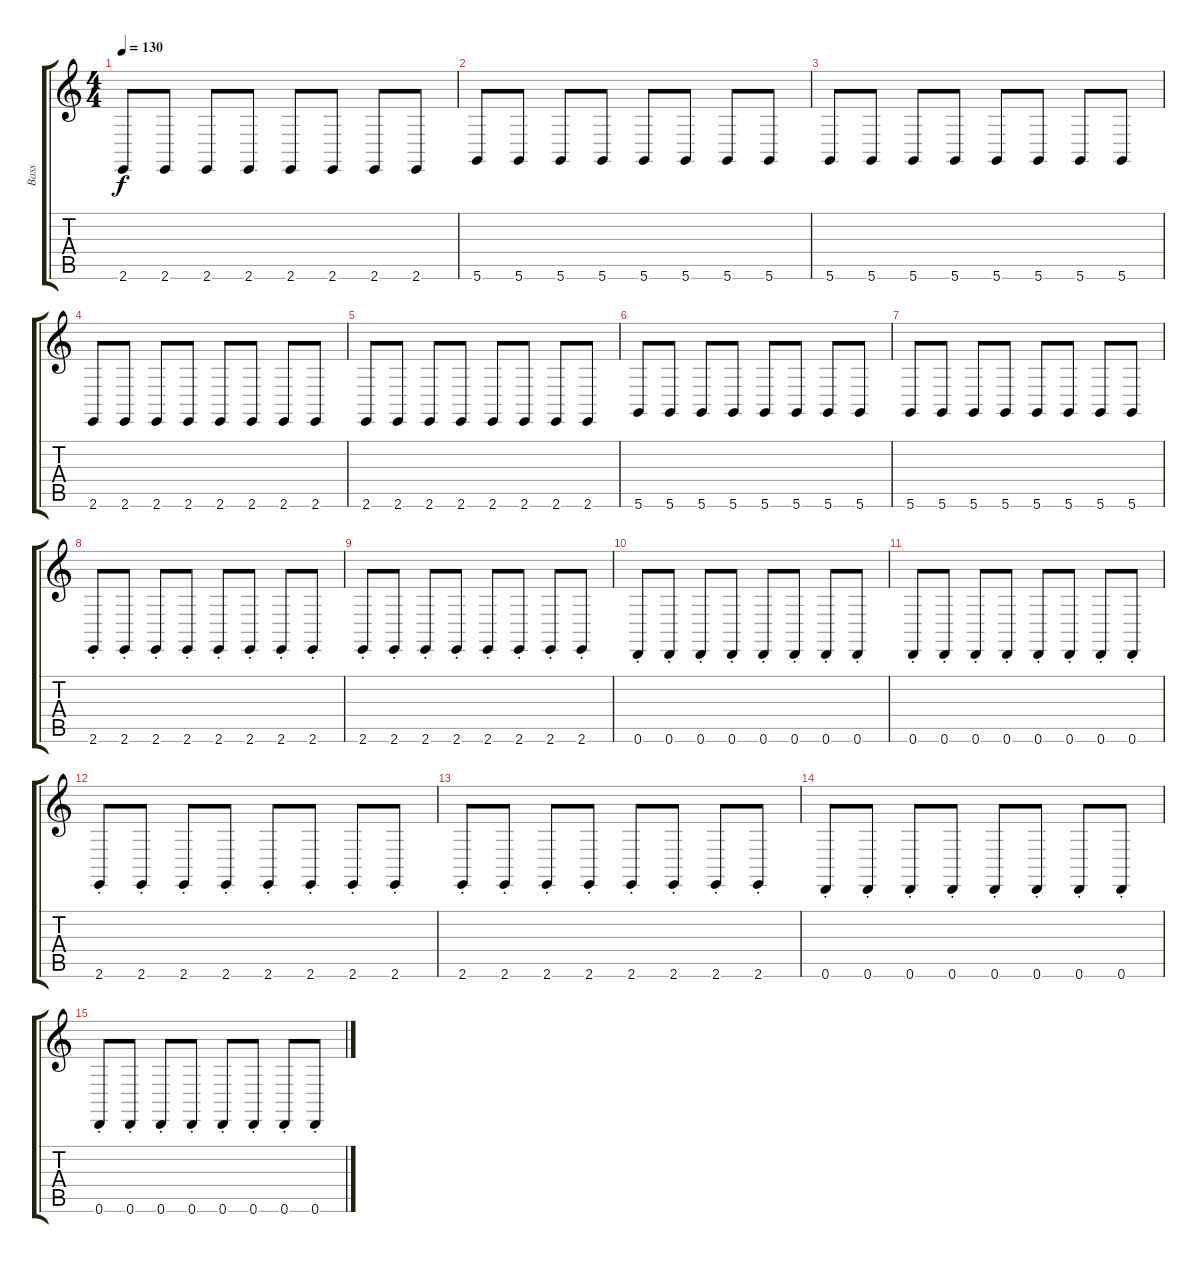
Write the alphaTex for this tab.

\track ("Bass" "Bass") {instrument lead8bassandlead}
\staff {score tabs}
\tuning (E4 B3 G3 D3 A2 D2) {hide}
\ts (4 4)
\tempo 130
\clef g2
\ks c
2.6.8{dy f} 2.6.8 2.6.8 2.6.8 2.6.8 2.6.8 2.6.8 2.6.8 |
5.6.8 5.6.8 5.6.8 5.6.8 5.6.8 5.6.8 5.6.8 5.6.8 |
5.6.8 5.6.8 5.6.8 5.6.8 5.6.8 5.6.8 5.6.8 5.6.8 |
2.6.8 2.6.8 2.6.8 2.6.8 2.6.8 2.6.8 2.6.8 2.6.8 |
2.6.8 2.6.8 2.6.8 2.6.8 2.6.8 2.6.8 2.6.8 2.6.8 |
5.6.8 5.6.8 5.6.8 5.6.8 5.6.8 5.6.8 5.6.8 5.6.8 |
5.6.8 5.6.8 5.6.8 5.6.8 5.6.8 5.6.8 5.6.8 5.6.8 |
2.6{st}.8 2.6{st}.8 2.6{st}.8 2.6{st}.8 2.6{st}.8 2.6{st}.8 2.6{st}.8 2.6{st}.8 |
2.6{st}.8 2.6{st}.8 2.6{st}.8 2.6{st}.8 2.6{st}.8 2.6{st}.8 2.6{st}.8 2.6{st}.8 |
0.6{st}.8 0.6{st}.8 0.6{st}.8 0.6{st}.8 0.6{st}.8 0.6{st}.8 0.6{st}.8 0.6{st}.8 |
0.6{st}.8 0.6{st}.8 0.6{st}.8 0.6{st}.8 0.6{st}.8 0.6{st}.8 0.6{st}.8 0.6{st}.8 |
2.6{st}.8 2.6{st}.8 2.6{st}.8 2.6{st}.8 2.6{st}.8 2.6{st}.8 2.6{st}.8 2.6{st}.8 |
2.6{st}.8 2.6{st}.8 2.6{st}.8 2.6{st}.8 2.6{st}.8 2.6{st}.8 2.6{st}.8 2.6{st}.8 |
0.6{st}.8 0.6{st}.8 0.6{st}.8 0.6{st}.8 0.6{st}.8 0.6{st}.8 0.6{st}.8 0.6{st}.8 |
0.6{st}.8 0.6{st}.8 0.6{st}.8 0.6{st}.8 0.6{st}.8 0.6{st}.8 0.6{st}.8 0.6{st}.8
